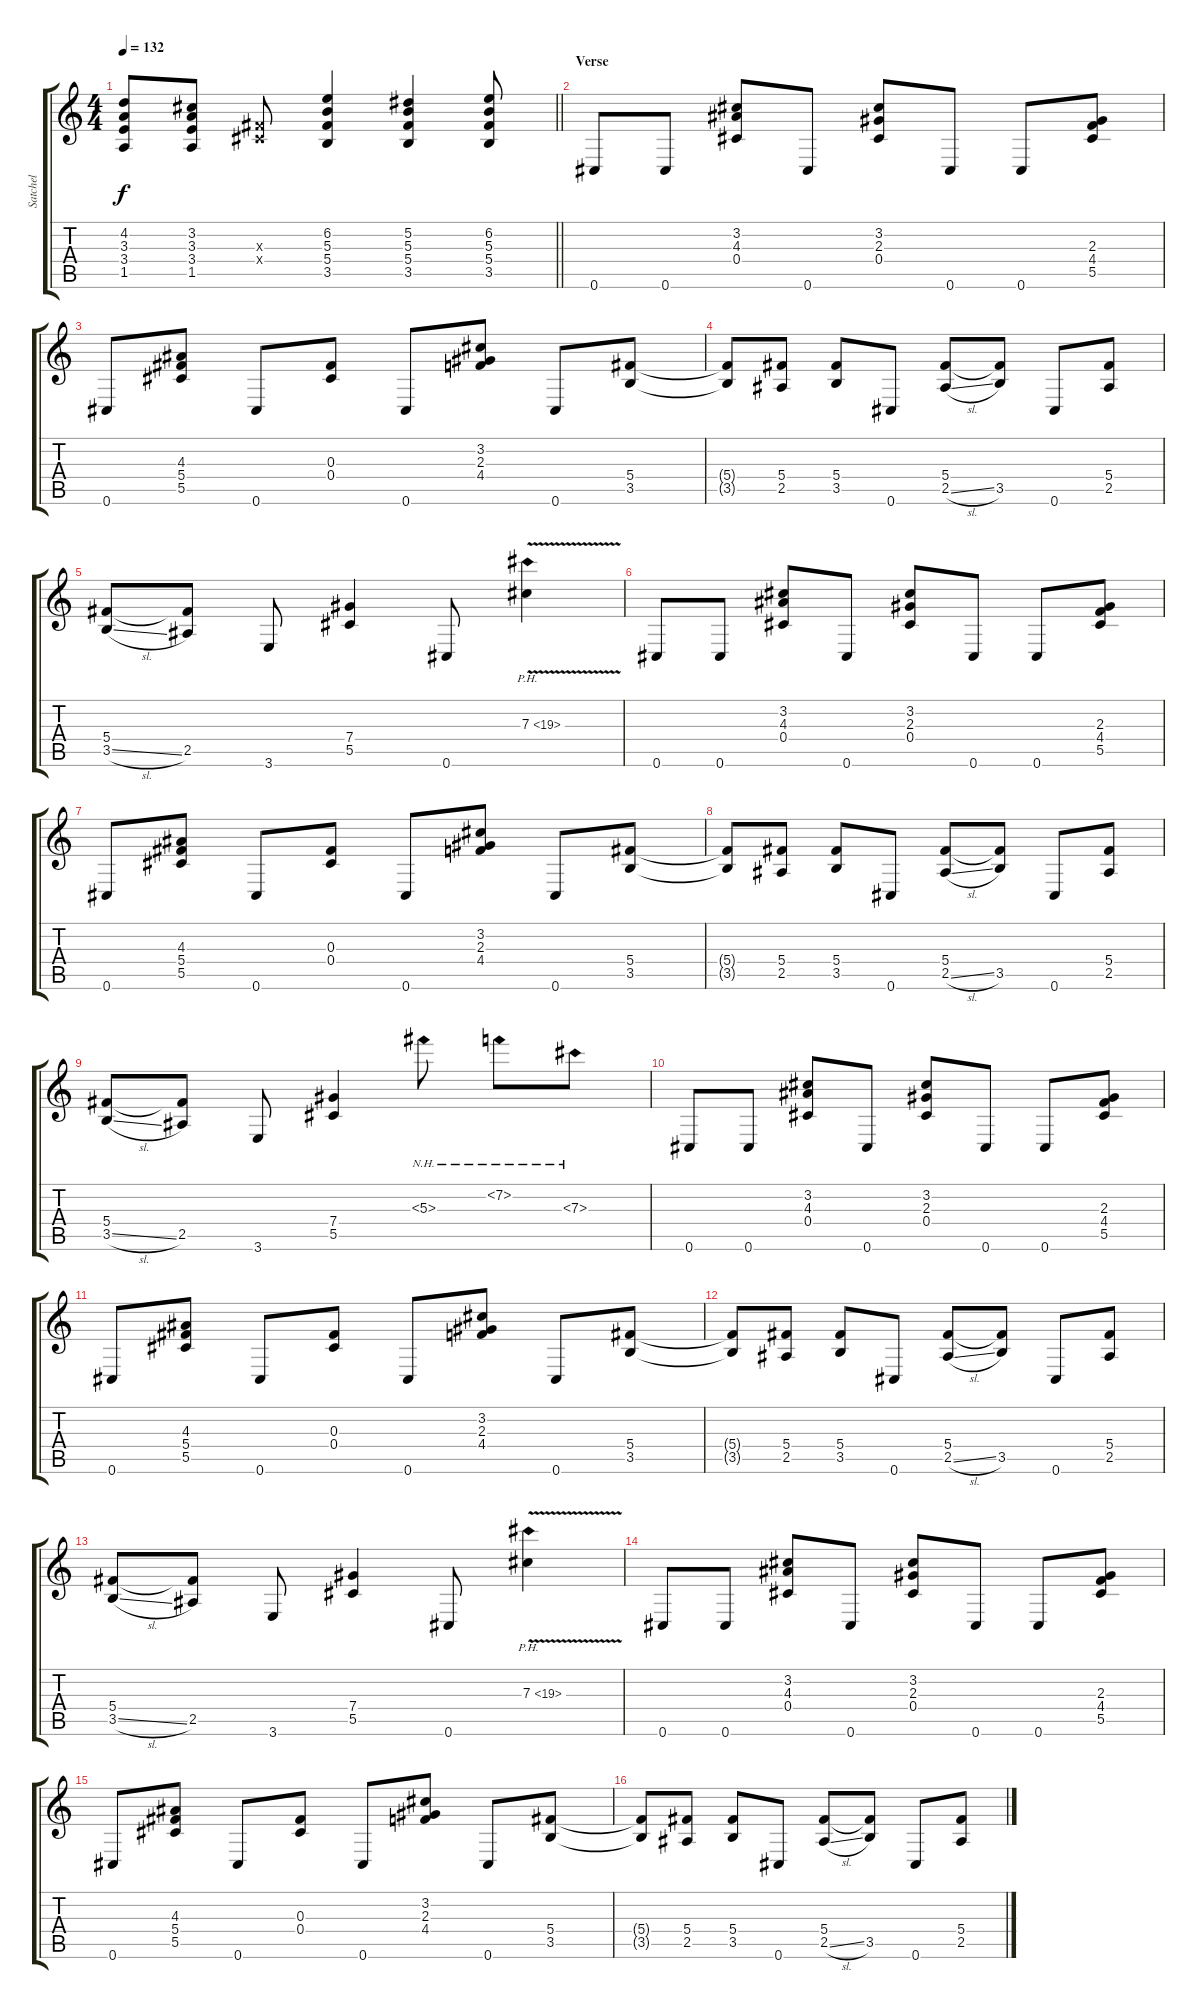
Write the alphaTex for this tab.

\track ("Satchel" "Satchel") {instrument distortionguitar}
\staff {score tabs}
\tuning (Eb4 Bb3 Gb3 Db3 Ab2 Db2) {hide}
\ts (4 4)
\tempo 132
\clef g2
\barLineRight lightlight
\ks c
(4.2{t} 3.3{t} 3.4{t} 1.5{t}).8{dy f} (3.2 3.3 3.4 1.5).8 (0.3{x} 0.4{x}).8 (6.2 5.3 5.4 3.5).4 (5.2 5.3 5.4 3.5).4 (6.2 5.3 5.4 3.5).8 |
\section ("" "Verse")
0.6.8 0.6.8 (3.2 4.3 0.4).8 0.6.8 (3.2 2.3 0.4).8 0.6.8 0.6.8 (2.3 4.4 5.5).8 |
0.6.8 (4.3 5.4 5.5).8 0.6.8 (0.3 0.4).8 0.6.8 (3.2 2.3 4.4).8 0.6.8 (5.4 3.5).8 |
(5.4{t} 3.5{t}).8 (5.4 2.5).8 (5.4 3.5).8 0.6.8 (5.4 2.5{sl}).8 (5.4{t} 3.5).8 0.6.8 (5.4 2.5).8 |
(5.4 3.5{sl}).8 (5.4{t} 2.5).8 3.6.8 (7.4 5.5).4 0.6.8 7.3{ph 12 v}.4 |
0.6.8 0.6.8 (3.2 4.3 0.4).8 0.6.8 (3.2 2.3 0.4).8 0.6.8 0.6.8 (2.3 4.4 5.5).8 |
0.6.8 (4.3 5.4 5.5).8 0.6.8 (0.3 0.4).8 0.6.8 (3.2 2.3 4.4).8 0.6.8 (5.4 3.5).8 |
(5.4{t} 3.5{t}).8 (5.4 2.5).8 (5.4 3.5).8 0.6.8 (5.4 2.5{sl}).8 (5.4{t} 3.5).8 0.6.8 (5.4 2.5).8 |
(5.4 3.5{sl}).8 (5.4{t} 2.5).8 3.6.8 (7.4 5.5).4 5.3{nh}.8 7.2{nh}.8 7.3{nh}.8 |
0.6.8 0.6.8 (3.2 4.3 0.4).8 0.6.8 (3.2 2.3 0.4).8 0.6.8 0.6.8 (2.3 4.4 5.5).8 |
0.6.8 (4.3 5.4 5.5).8 0.6.8 (0.3 0.4).8 0.6.8 (3.2 2.3 4.4).8 0.6.8 (5.4 3.5).8 |
(5.4{t} 3.5{t}).8 (5.4 2.5).8 (5.4 3.5).8 0.6.8 (5.4 2.5{sl}).8 (5.4{t} 3.5).8 0.6.8 (5.4 2.5).8 |
(5.4 3.5{sl}).8 (5.4{t} 2.5).8 3.6.8 (7.4 5.5).4 0.6.8 7.3{ph 12 v}.4 |
0.6.8 0.6.8 (3.2 4.3 0.4).8 0.6.8 (3.2 2.3 0.4).8 0.6.8 0.6.8 (2.3 4.4 5.5).8 |
0.6.8 (4.3 5.4 5.5).8 0.6.8 (0.3 0.4).8 0.6.8 (3.2 2.3 4.4).8 0.6.8 (5.4 3.5).8 |
(5.4{t} 3.5{t}).8 (5.4 2.5).8 (5.4 3.5).8 0.6.8 (5.4 2.5{sl}).8 (5.4{t} 3.5).8 0.6.8 (5.4 2.5).8
